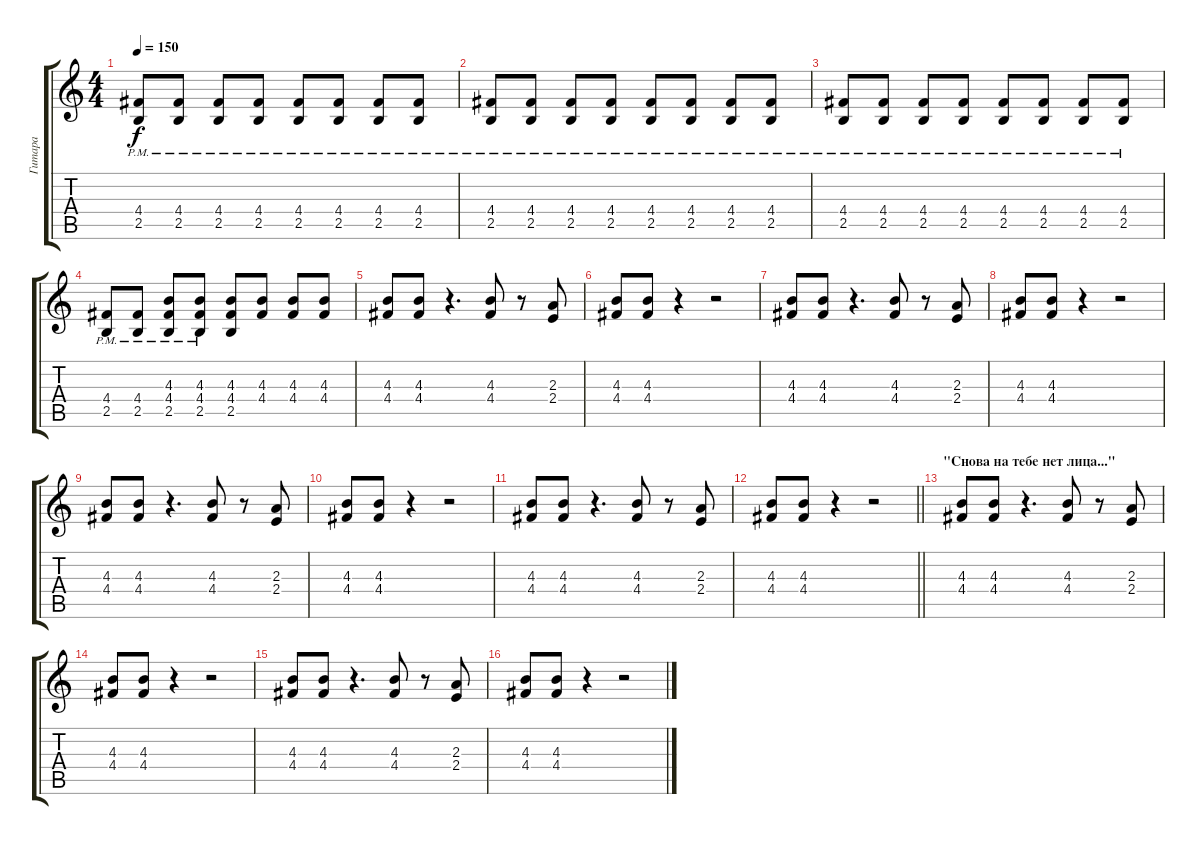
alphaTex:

\track ("Гитара" "Гитара") {instrument distortionguitar}
\staff {score tabs}
\tuning (E4 B3 G3 D3 A2 E2) {hide}
\ts (4 4)
\tempo 150
\clef g2
\ks c
(4.4{pm} 2.5{pm}).8{dy f instrument distortionguitar} (4.4{pm} 2.5{pm}).8 (4.4{pm} 2.5{pm}).8 (4.4{pm} 2.5{pm}).8 (4.4{pm} 2.5{pm}).8 (4.4{pm} 2.5{pm}).8 (4.4{pm} 2.5{pm}).8 (4.4{pm} 2.5{pm}).8 |
(4.4{pm} 2.5{pm}).8 (4.4{pm} 2.5{pm}).8 (4.4{pm} 2.5{pm}).8 (4.4{pm} 2.5{pm}).8 (4.4{pm} 2.5{pm}).8 (4.4{pm} 2.5{pm}).8 (4.4{pm} 2.5{pm}).8 (4.4{pm} 2.5{pm}).8 |
(4.4{pm} 2.5{pm}).8 (4.4{pm} 2.5{pm}).8 (4.4{pm} 2.5{pm}).8 (4.4{pm} 2.5{pm}).8 (4.4{pm} 2.5{pm}).8 (4.4{pm} 2.5{pm}).8 (4.4{pm} 2.5{pm}).8 (4.4{pm} 2.5{pm}).8 |
(4.4{pm} 2.5{pm}).8 (4.4{pm} 2.5{pm}).8 (4.3{pm} 4.4{pm} 2.5{pm}).8 (4.3{pm} 4.4{pm} 2.5{pm}).8 (4.3 4.4 2.5).8 (4.3 4.4).8 (4.3 4.4).8 (4.3 4.4).8 |
(4.3 4.4).8 (4.3 4.4).8 r.4{d} (4.3 4.4).8 r.8 (2.3 2.4).8 |
(4.3 4.4).8 (4.3 4.4).8 r.4 r.2 |
(4.3 4.4).8 (4.3 4.4).8 r.4{d} (4.3 4.4).8 r.8 (2.3 2.4).8 |
(4.3 4.4).8 (4.3 4.4).8 r.4 r.2 |
(4.3 4.4).8 (4.3 4.4).8 r.4{d} (4.3 4.4).8 r.8 (2.3 2.4).8 |
(4.3 4.4).8 (4.3 4.4).8 r.4 r.2 |
(4.3 4.4).8 (4.3 4.4).8 r.4{d} (4.3 4.4).8 r.8 (2.3 2.4).8 |
\barLineRight lightlight
(4.3 4.4).8 (4.3 4.4).8 r.4 r.2 |
\section ("" "\"Снова на тебе нет лица...\"")
(4.3 4.4).8 (4.3 4.4).8 r.4{d} (4.3 4.4).8 r.8 (2.3 2.4).8 |
(4.3 4.4).8 (4.3 4.4).8 r.4 r.2 |
(4.3 4.4).8 (4.3 4.4).8 r.4{d} (4.3 4.4).8 r.8 (2.3 2.4).8 |
(4.3 4.4).8 (4.3 4.4).8 r.4 r.2
